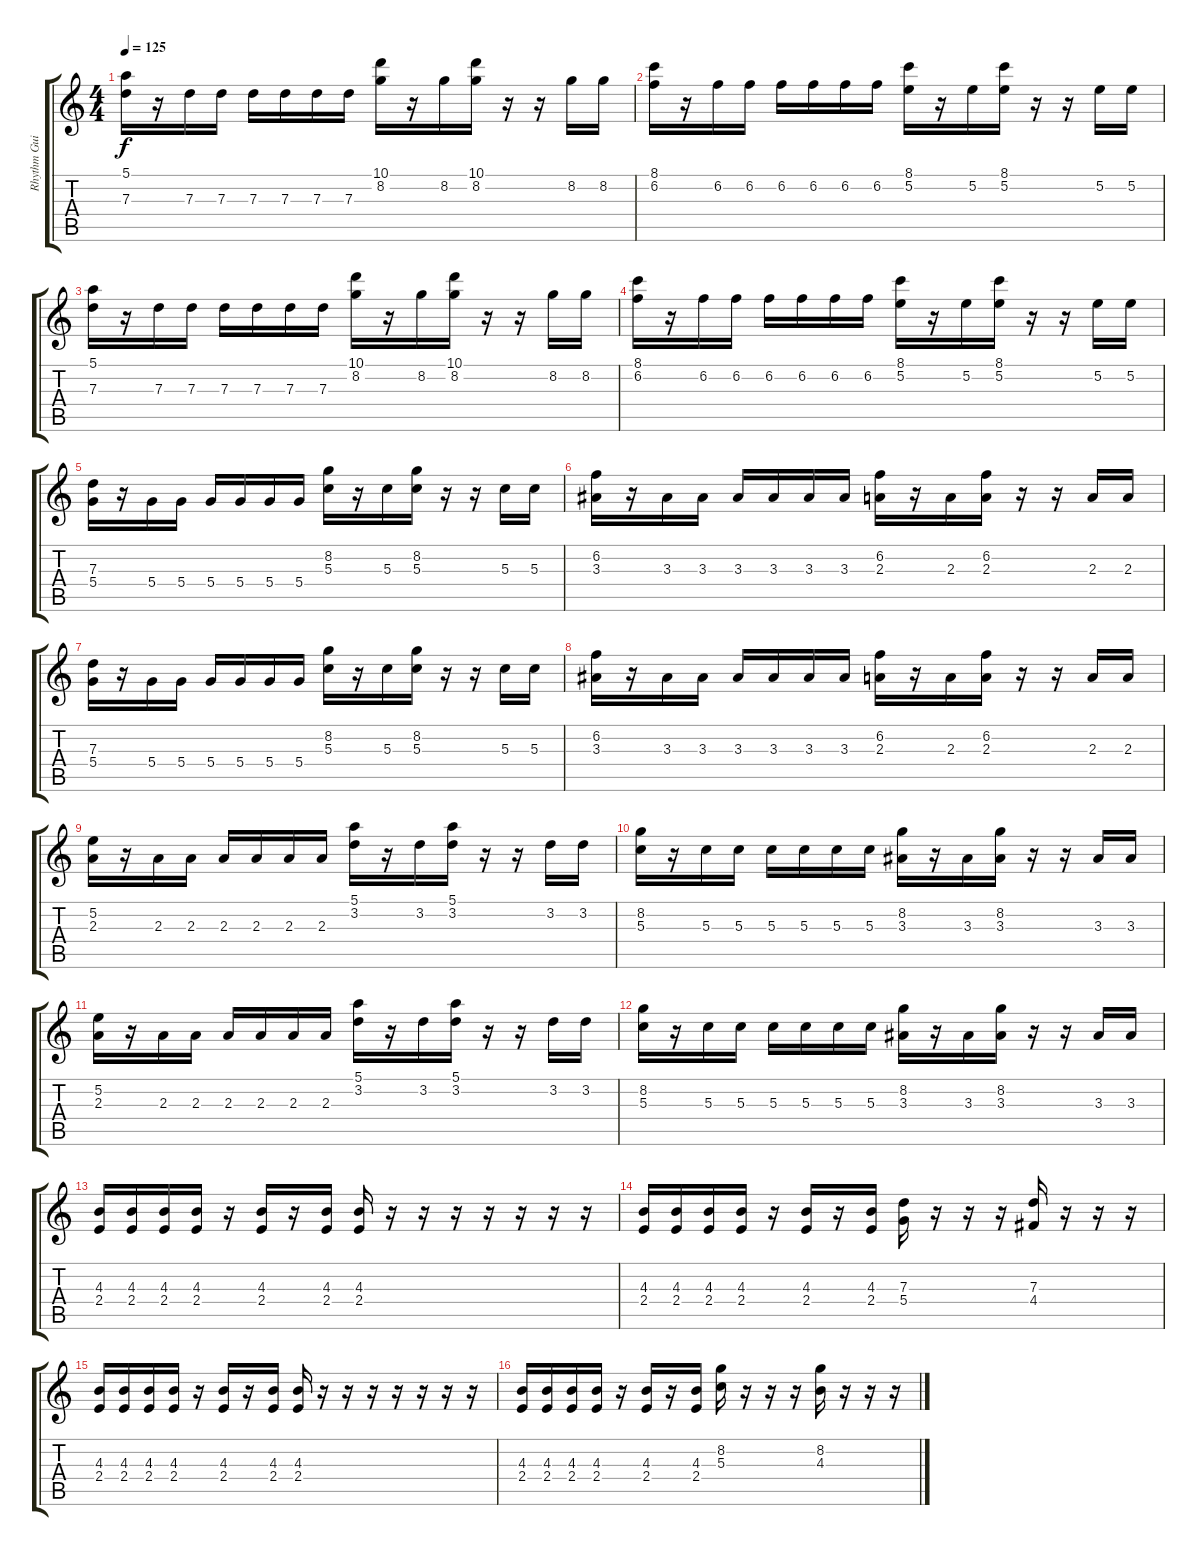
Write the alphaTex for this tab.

\track ("Rhythm Guitar" "Rhythm Gui") {instrument distortionguitar}
\staff {score tabs}
\tuning (E4 B3 G3 D3 A2 E2) {hide}
\ts (4 4)
\tempo 125
\clef g2
\ks c
(5.1 7.3).16{dy f} r.16 7.3.16 7.3.16 7.3.16 7.3.16 7.3.16 7.3.16 (10.1 8.2).16 r.16 8.2.16 (10.1 8.2).16 r.16 r.16 8.2.16 8.2.16 |
(8.1 6.2).16 r.16 6.2.16 6.2.16 6.2.16 6.2.16 6.2.16 6.2.16 (8.1 5.2).16 r.16 5.2.16 (8.1 5.2).16 r.16 r.16 5.2.16 5.2.16 |
(5.1 7.3).16 r.16 7.3.16 7.3.16 7.3.16 7.3.16 7.3.16 7.3.16 (10.1 8.2).16 r.16 8.2.16 (10.1 8.2).16 r.16 r.16 8.2.16 8.2.16 |
(8.1 6.2).16 r.16 6.2.16 6.2.16 6.2.16 6.2.16 6.2.16 6.2.16 (8.1 5.2).16 r.16 5.2.16 (8.1 5.2).16 r.16 r.16 5.2.16 5.2.16 |
(7.3 5.4).16 r.16 5.4.16 5.4.16 5.4.16 5.4.16 5.4.16 5.4.16 (8.2 5.3).16 r.16 5.3.16 (8.2 5.3).16 r.16 r.16 5.3.16 5.3.16 |
(6.2 3.3).16 r.16 3.3.16 3.3.16 3.3.16 3.3.16 3.3.16 3.3.16 (6.2 2.3).16 r.16 2.3.16 (6.2 2.3).16 r.16 r.16 2.3.16 2.3.16 |
(7.3 5.4).16 r.16 5.4.16 5.4.16 5.4.16 5.4.16 5.4.16 5.4.16 (8.2 5.3).16 r.16 5.3.16 (8.2 5.3).16 r.16 r.16 5.3.16 5.3.16 |
(6.2 3.3).16 r.16 3.3.16 3.3.16 3.3.16 3.3.16 3.3.16 3.3.16 (6.2 2.3).16 r.16 2.3.16 (6.2 2.3).16 r.16 r.16 2.3.16 2.3.16 |
(5.2 2.3).16 r.16 2.3.16 2.3.16 2.3.16 2.3.16 2.3.16 2.3.16 (5.1 3.2).16 r.16 3.2.16 (5.1 3.2).16 r.16 r.16 3.2.16 3.2.16 |
(8.2 5.3).16 r.16 5.3.16 5.3.16 5.3.16 5.3.16 5.3.16 5.3.16 (8.2 3.3).16 r.16 3.3.16 (8.2 3.3).16 r.16 r.16 3.3.16 3.3.16 |
(5.2 2.3).16 r.16 2.3.16 2.3.16 2.3.16 2.3.16 2.3.16 2.3.16 (5.1 3.2).16 r.16 3.2.16 (5.1 3.2).16 r.16 r.16 3.2.16 3.2.16 |
(8.2 5.3).16 r.16 5.3.16 5.3.16 5.3.16 5.3.16 5.3.16 5.3.16 (8.2 3.3).16 r.16 3.3.16 (8.2 3.3).16 r.16 r.16 3.3.16 3.3.16 |
(4.3 2.4).16 (4.3 2.4).16 (4.3 2.4).16 (4.3 2.4).16 r.16 (4.3 2.4).16 r.16 (4.3 2.4).16 (4.3 2.4).16 r.16 r.16 r.16 r.16 r.16 r.16 r.16 |
(4.3 2.4).16 (4.3 2.4).16 (4.3 2.4).16 (4.3 2.4).16 r.16 (4.3 2.4).16 r.16 (4.3 2.4).16 (7.3 5.4).16 r.16 r.16 r.16 (7.3 4.4).16 r.16 r.16 r.16 |
(4.3 2.4).16 (4.3 2.4).16 (4.3 2.4).16 (4.3 2.4).16 r.16 (4.3 2.4).16 r.16 (4.3 2.4).16 (4.3 2.4).16 r.16 r.16 r.16 r.16 r.16 r.16 r.16 |
(4.3 2.4).16 (4.3 2.4).16 (4.3 2.4).16 (4.3 2.4).16 r.16 (4.3 2.4).16 r.16 (4.3 2.4).16 (8.2 5.3).16 r.16 r.16 r.16 (8.2 4.3).16 r.16 r.16 r.16
